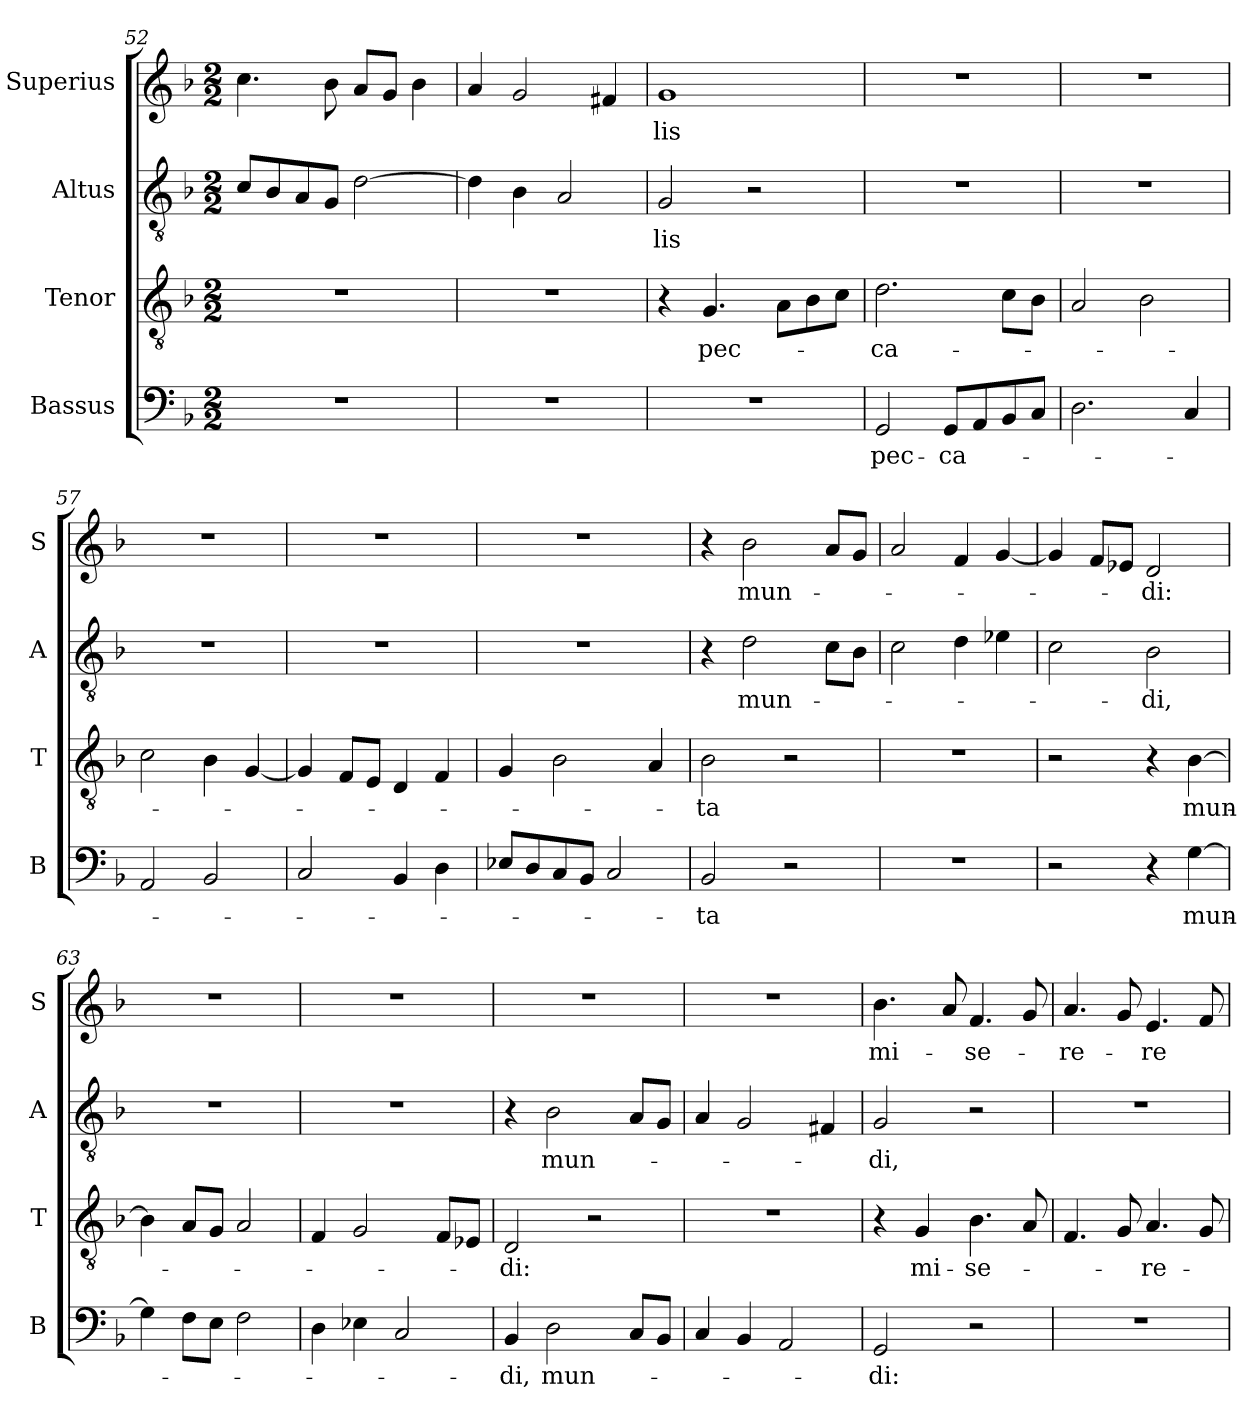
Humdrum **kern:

**kern	**text	**kern	**text	**kern	**text	**kern	**text
*part4	*part4	*part3	*part3	*part2	*part2	*part1	*part1
*staff4	*staff4	*staff3	*staff3	*staff2	*staff2	*staff1	*staff1
*I"Bassus	*	*I"Tenor	*	*I"Altus	*	*I"Superius	*
*I'B	*	*I'T	*	*I'A	*	*I'S	*
*clefF4	*	*clefGv2	*	*clefGv2	*	*clefG2	*
*k[b-]	*	*k[b-]	*	*k[b-]	*	*k[b-]	*
*M2/2	*	*M2/2	*	*M2/2	*	*M2/2	*
=52	=52	=52	=52	=52	=52	=52	=52
1r	.	1r	.	8cL	.	4.cc	.
.	.	.	.	8B-	.	.	.
.	.	.	.	8A	.	.	.
.	.	.	.	8GJ	.	8b-	.
.	.	.	.	[2d	.	8aL	.
.	.	.	.	.	.	8gJ	.
.	.	.	.	.	.	4b-	.
=53	=53	=53	=53	=53	=53	=53	=53
1r	.	1r	.	4d]	.	4a	.
.	.	.	.	4B-	.	2g	.
.	.	.	.	2A	.	.	.
.	.	.	.	.	.	4f#X	.
=54	=54	=54	=54	=54	=54	=54	=54
!	!	!	!	!	!LO:LY:i	!	!
1r	.	4r	.	2G	-lis	1g	-lis
.	.	4.G	pec-	.	.	.	.
.	.	.	.	2r	.	.	.
.	.	8AL	.	.	.	.	.
.	.	8B-	.	.	.	.	.
.	.	8cJ	.	.	.	.	.
=55	=55	=55	=55	=55	=55	=55	=55
2GG	pec-	2.d	-ca-	1r	.	1r	.
8GGL	-ca-	.	.	.	.	.	.
8AA	.	.	.	.	.	.	.
8BB-	.	8cL	.	.	.	.	.
8CJ	.	8B-J	.	.	.	.	.
=56	=56	=56	=56	=56	=56	=56	=56
2.D	.	2A	.	1r	.	1r	.
.	.	2B-	.	.	.	.	.
4C	.	.	.	.	.	.	.
=57	=57	=57	=57	=57	=57	=57	=57
2AA	.	2c	.	1r	.	1r	.
2BB-	.	4B-	.	.	.	.	.
.	.	[4G	.	.	.	.	.
=58	=58	=58	=58	=58	=58	=58	=58
2C	.	4G]	.	1r	.	1r	.
.	.	8FL	.	.	.	.	.
.	.	8EJ	.	.	.	.	.
4BB-	.	4D	.	.	.	.	.
4D	.	4F	.	.	.	.	.
=59	=59	=59	=59	=59	=59	=59	=59
8E-XL	.	4G	.	1r	.	1r	.
8D	.	.	.	.	.	.	.
8C	.	2B-	.	.	.	.	.
8BB-J	.	.	.	.	.	.	.
2C	.	.	.	.	.	.	.
.	.	4A	.	.	.	.	.
=60	=60	=60	=60	=60	=60	=60	=60
2BB-	-ta	2B-	-ta	4r	.	4r	.
!	!	!	!	!	!LO:LY:i	!	!
.	.	.	.	2d	mun-	2b-	mun-
2r	.	2r	.	.	.	.	.
.	.	.	.	8cL	.	8aL	.
.	.	.	.	8B-J	.	8gJ	.
=61	=61	=61	=61	=61	=61	=61	=61
1r	.	1r	.	2c	.	2a	.
.	.	.	.	4d	.	4f	.
.	.	.	.	4e-X	.	[4g	.
=62	=62	=62	=62	=62	=62	=62	=62
2r	.	2r	.	2c	.	4g]	.
.	.	.	.	.	.	8fL	.
.	.	.	.	.	.	8e-XJ	.
!	!	!	!	!	!LO:LY:i	!	!
4r	.	4r	.	2B-	-di,	2d	-di:
!	!LO:LY:i	!	!	!	!	!	!
[4G	mun-	[4B-	mun-	.	.	.	.
=63	=63	=63	=63	=63	=63	=63	=63
4G]	.	4B-]	.	1r	.	1r	.
8FL	.	8AL	.	.	.	.	.
8EJ	.	8GJ	.	.	.	.	.
2F	.	2A	.	.	.	.	.
=64	=64	=64	=64	=64	=64	=64	=64
4D	.	4F	.	1r	.	1r	.
4E-X	.	2G	.	.	.	.	.
2C	.	.	.	.	.	.	.
.	.	8FL	.	.	.	.	.
.	.	8E-XJ	.	.	.	.	.
=65	=65	=65	=65	=65	=65	=65	=65
!	!LO:LY:i	!	!	!	!	!	!
4BB-	-di,	2D	-di:	4r	.	1r	.
2D	mun-	.	.	2B-	mun-	.	.
.	.	2r	.	.	.	.	.
8CL	.	.	.	8AL	.	.	.
8BB-J	.	.	.	8GJ	.	.	.
=66	=66	=66	=66	=66	=66	=66	=66
4C	.	1r	.	4A	.	1r	.
4BB-	.	.	.	2G	.	.	.
2AA	.	.	.	.	.	.	.
.	.	.	.	4F#X	.	.	.
=67	=67	=67	=67	=67	=67	=67	=67
2GG	-di:	4r	.	2G	-di,	4.b-	mi-
.	.	4G	mi-	.	.	.	.
.	.	.	.	.	.	8a	.
2r	.	4.B-	-se-	2r	.	4.f	-se-
.	.	8A	.	.	.	8g	.
=68	=68	=68	=68	=68	=68	=68	=68
1r	.	4.F	.	1r	.	4.a	-re-
.	.	8G	.	.	.	8g	.
.	.	4.A	-re-	.	.	4.e	-re
.	.	8G	.	.	.	8f	.
=	=	=	=	=	=	=	=
*-	*-	*-	*-	*-	*-	*-	*-
